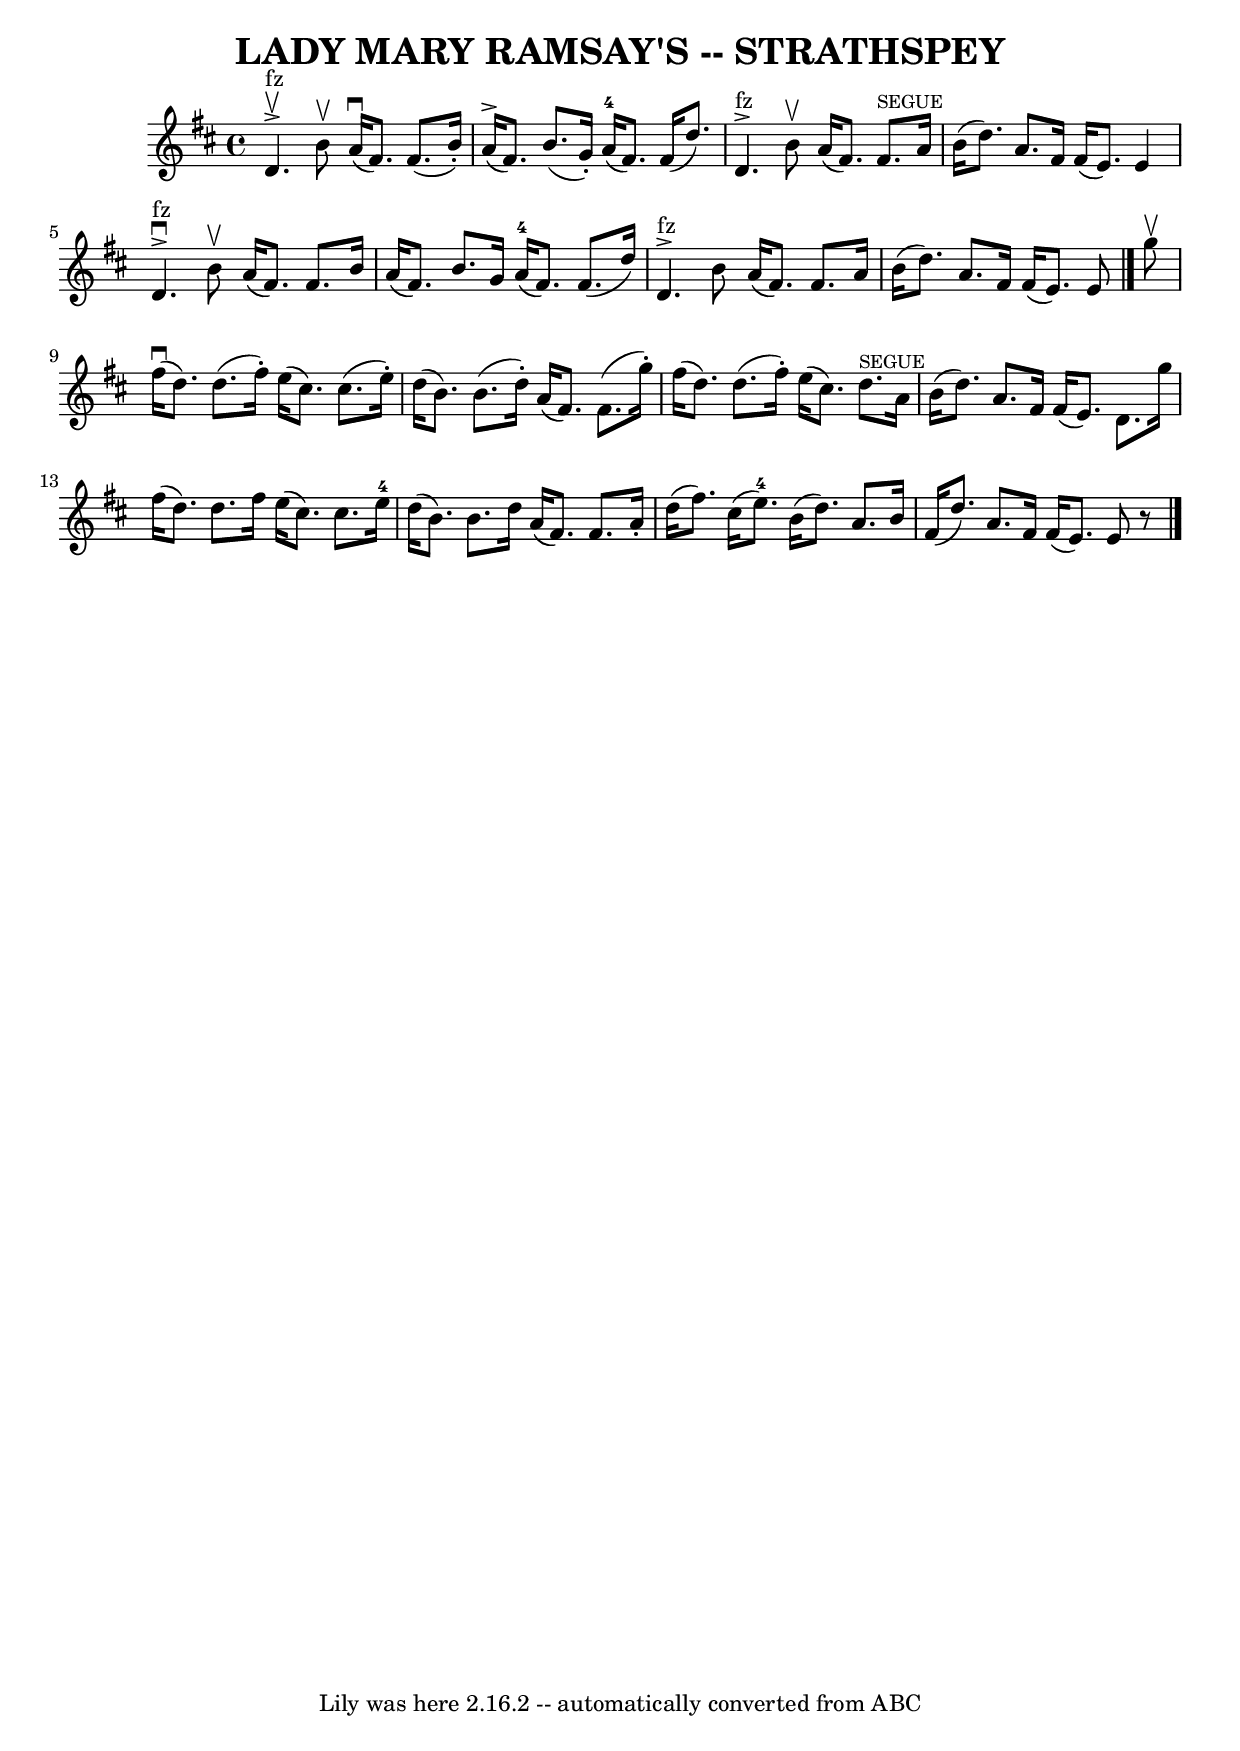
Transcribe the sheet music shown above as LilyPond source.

\version "2.7.40"
\include "Mammoth.ily"
\header {
	book = "Ryan's Mammoth Collection of Fiddle Tunes"
	crossRefNumber = "1"
	footnotes = ""
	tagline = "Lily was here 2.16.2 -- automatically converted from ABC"
	title = "LADY MARY RAMSAY'S -- STRATHSPEY"
}
voicedefault =  {
\set Score.defaultBarType = "empty"

 \override Staff.TimeSignature #'style = #'C
 \time 4/4 \key d \major d'4.^"fz"^\upbow^\accent b'8^\upbow a'16 
(^\downbow fis'8.) fis'8. (b'16 -.)   |
 a'16 (^\accent   
fis'8.) b'8. (g'16 -.) a'16-4(fis'8.) fis'16 (d''8. 
)   |
 d'4.^"fz"^\accent b'8^\upbow a'16 (fis'8.)   
fis'8.^\segue a'16    |
 b'16 (d''8.) a'8. fis'16    
fis'16 (e'8.) e'4    |
 d'4.^"fz"^\accent^\downbow b'8 
^\upbow a'16 (fis'8.) fis'8. b'16    |
 a'16 (fis'8.  
-) b'8. g'16 a'16-4(fis'8.) fis'8. (d''16)   
|
 d'4.^"fz"^\accent b'8 a'16 (fis'8.) fis'8. a'16 
   |
 b'16 (d''8.) a'8. fis'16 fis'16 (e'8.) e'8  
  \bar "|." g''8^\upbow   |
 fis''16 (^\downbow d''8.)   
d''8. (fis''16 -.) e''16 (cis''8.) cis''8. (e''16 -.)   
|
 d''16 (b'8.) b'8. (d''16 -.) a'16 (fis'8.)   
fis'8. (g''16 -.)   |
 fis''16 (d''8.) d''8. (fis''16 
-.) e''16 (cis''8.) d''8.^\segue a'16    |
 b'16 (
d''8.) a'8. fis'16 fis'16 (e'8.) d'8. g''16    |
   
 fis''16 (d''8.) d''8. fis''16 e''16 (cis''8.) cis''8.   
 e''16-4   |
 d''16 (b'8.) b'8. d''16    |
 a'16 
(fis'8.) fis'8. a'16 -.   |
 d''16 (fis''8.)   
cis''16 (e''8.-4) b'16 (d''8.) a'8. b'16    |
   
fis'16 (d''8.) a'8. fis'16 fis'16 (e'8.) e'8    r8   
\bar "|."   
}

\score{
    <<

	\context Staff="default"
	{
	    \voicedefault 
	}

    >>
	\layout {
	}
	\midi {}
}
